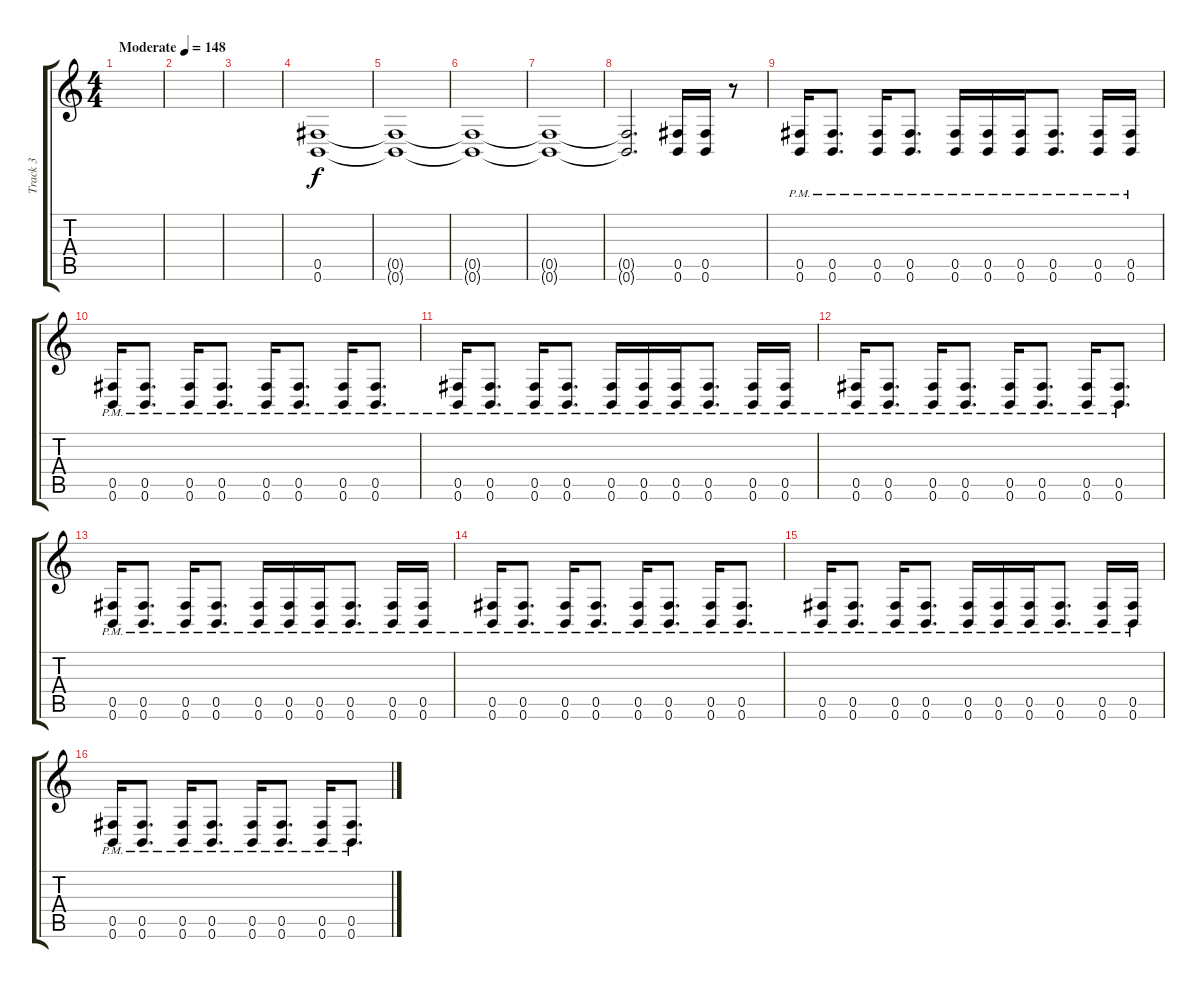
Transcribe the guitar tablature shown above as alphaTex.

\track ("Track 3" "Track 3") {instrument distortionguitar}
\staff {score tabs}
\tuning (Db4 Ab3 E3 B2 Gb2 B1) {hide}
\ts (4 4)
\tempo (148 "Moderate")
\clef g2
\ks c
|
|
|
(0.5 0.6).1{volume 13} |
(0.5{t} 0.6{t}).1 |
(0.5{t} 0.6{t}).1 |
(0.5{t} 0.6{t}).1 |
(0.5{t} 0.6{t}).2{d} (0.5 0.6).16 (0.5 0.6).16 r.8 |
(0.5{pm} 0.6{pm}).16 (0.5{pm} 0.6{pm}).8{d} (0.5{pm} 0.6{pm}).16 (0.5{pm} 0.6{pm}).8{d} (0.5{pm} 0.6).16 (0.5{pm} 0.6{pm}).16 (0.5{pm} 0.6{pm}).16 (0.5{pm} 0.6{pm}).8{d} (0.5{pm} 0.6{pm}).16 (0.5{pm} 0.6{pm}).16 |
(0.5{pm} 0.6{pm}).16 (0.5{pm} 0.6{pm}).8{d} (0.5{pm} 0.6{pm}).16 (0.5{pm} 0.6{pm}).8{d} (0.5{pm} 0.6{pm}).16 (0.5{pm} 0.6{pm}).8{d} (0.5{pm} 0.6{pm}).16 (0.5{pm} 0.6{pm}).8{d} |
(0.5{pm} 0.6{pm}).16 (0.5{pm} 0.6{pm}).8{d} (0.5{pm} 0.6{pm}).16 (0.5{pm} 0.6{pm}).8{d} (0.5{pm} 0.6).16 (0.5{pm} 0.6{pm}).16 (0.5{pm} 0.6{pm}).16 (0.5{pm} 0.6{pm}).8{d} (0.5{pm} 0.6{pm}).16 (0.5{pm} 0.6{pm}).16 |
(0.5{pm} 0.6{pm}).16 (0.5{pm} 0.6{pm}).8{d} (0.5{pm} 0.6{pm}).16 (0.5{pm} 0.6{pm}).8{d} (0.5{pm} 0.6{pm}).16 (0.5{pm} 0.6{pm}).8{d} (0.5{pm} 0.6{pm}).16 (0.5{pm} 0.6{pm}).8{d} |
(0.5{pm} 0.6{pm}).16 (0.5{pm} 0.6{pm}).8{d} (0.5{pm} 0.6{pm}).16 (0.5{pm} 0.6{pm}).8{d} (0.5{pm} 0.6).16 (0.5{pm} 0.6{pm}).16 (0.5{pm} 0.6{pm}).16 (0.5{pm} 0.6{pm}).8{d} (0.5{pm} 0.6{pm}).16 (0.5{pm} 0.6{pm}).16 |
(0.5{pm} 0.6{pm}).16 (0.5{pm} 0.6{pm}).8{d} (0.5{pm} 0.6{pm}).16 (0.5{pm} 0.6{pm}).8{d} (0.5{pm} 0.6{pm}).16 (0.5{pm} 0.6{pm}).8{d} (0.5{pm} 0.6{pm}).16 (0.5{pm} 0.6{pm}).8{d} |
(0.5{pm} 0.6{pm}).16 (0.5{pm} 0.6{pm}).8{d} (0.5{pm} 0.6{pm}).16 (0.5{pm} 0.6{pm}).8{d} (0.5{pm} 0.6).16 (0.5{pm} 0.6{pm}).16 (0.5{pm} 0.6{pm}).16 (0.5{pm} 0.6{pm}).8{d} (0.5{pm} 0.6{pm}).16 (0.5{pm} 0.6{pm}).16 |
(0.5{pm} 0.6{pm}).16 (0.5{pm} 0.6{pm}).8{d} (0.5{pm} 0.6{pm}).16 (0.5{pm} 0.6{pm}).8{d} (0.5{pm} 0.6{pm}).16 (0.5{pm} 0.6{pm}).8{d} (0.5{pm} 0.6{pm}).16 (0.5{pm} 0.6{pm}).8{d}
